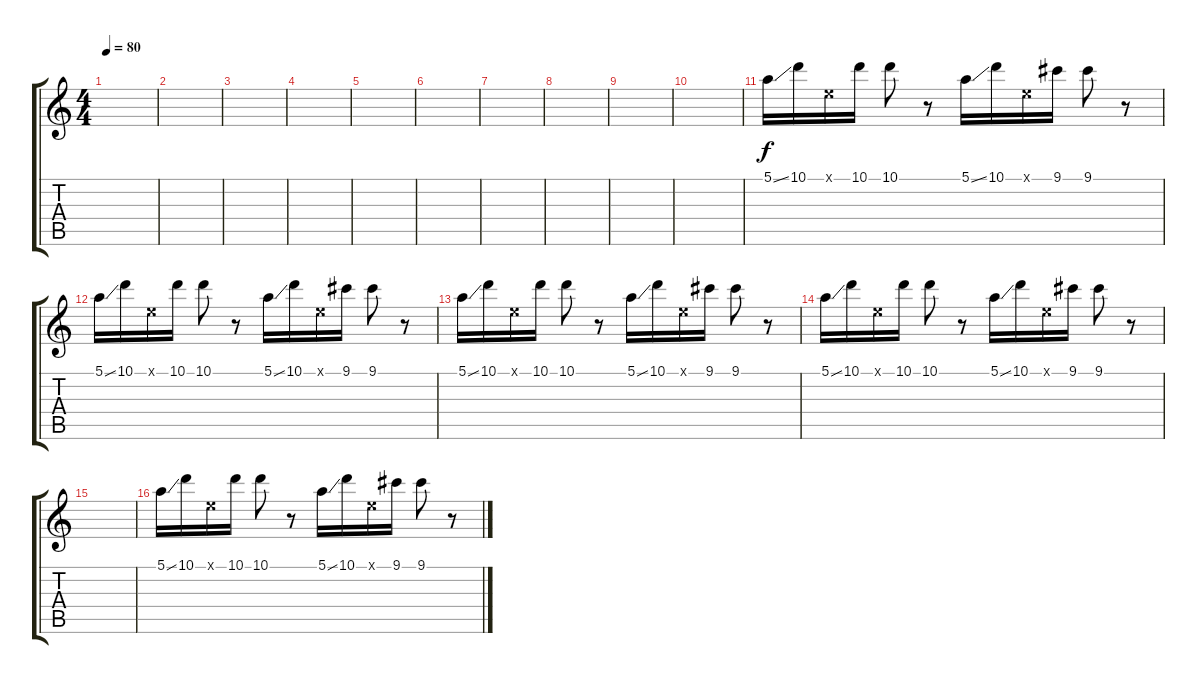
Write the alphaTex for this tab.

\track "" {instrument acousticguitarsteel}
\staff {score tabs}
\tuning (E4 B3 G3 D3 A2 E2) {hide}
\ts (4 4)
\tempo 80
\clef g2
\ks c
|
|
|
|
|
|
|
|
|
|
5.1{ss}.16{volume 10} 10.1.16 0.1{x}.16 10.1.16 10.1.8 r.8 5.1{ss}.16 10.1.16 0.1{x}.16 9.1.16 9.1.8 r.8 |
5.1{ss}.16 10.1.16 0.1{x}.16 10.1.16 10.1.8 r.8 5.1{ss}.16 10.1.16 0.1{x}.16 9.1.16 9.1.8 r.8 |
5.1{ss}.16 10.1.16 0.1{x}.16 10.1.16 10.1.8 r.8 5.1{ss}.16 10.1.16 0.1{x}.16 9.1.16 9.1.8 r.8 |
5.1{ss}.16 10.1.16 0.1{x}.16 10.1.16 10.1.8 r.8 5.1{ss}.16 10.1.16 0.1{x}.16 9.1.16 9.1.8 r.8 |
|
5.1{ss}.16{volume 10} 10.1.16 0.1{x}.16 10.1.16 10.1.8 r.8 5.1{ss}.16 10.1.16 0.1{x}.16 9.1.16 9.1.8 r.8
